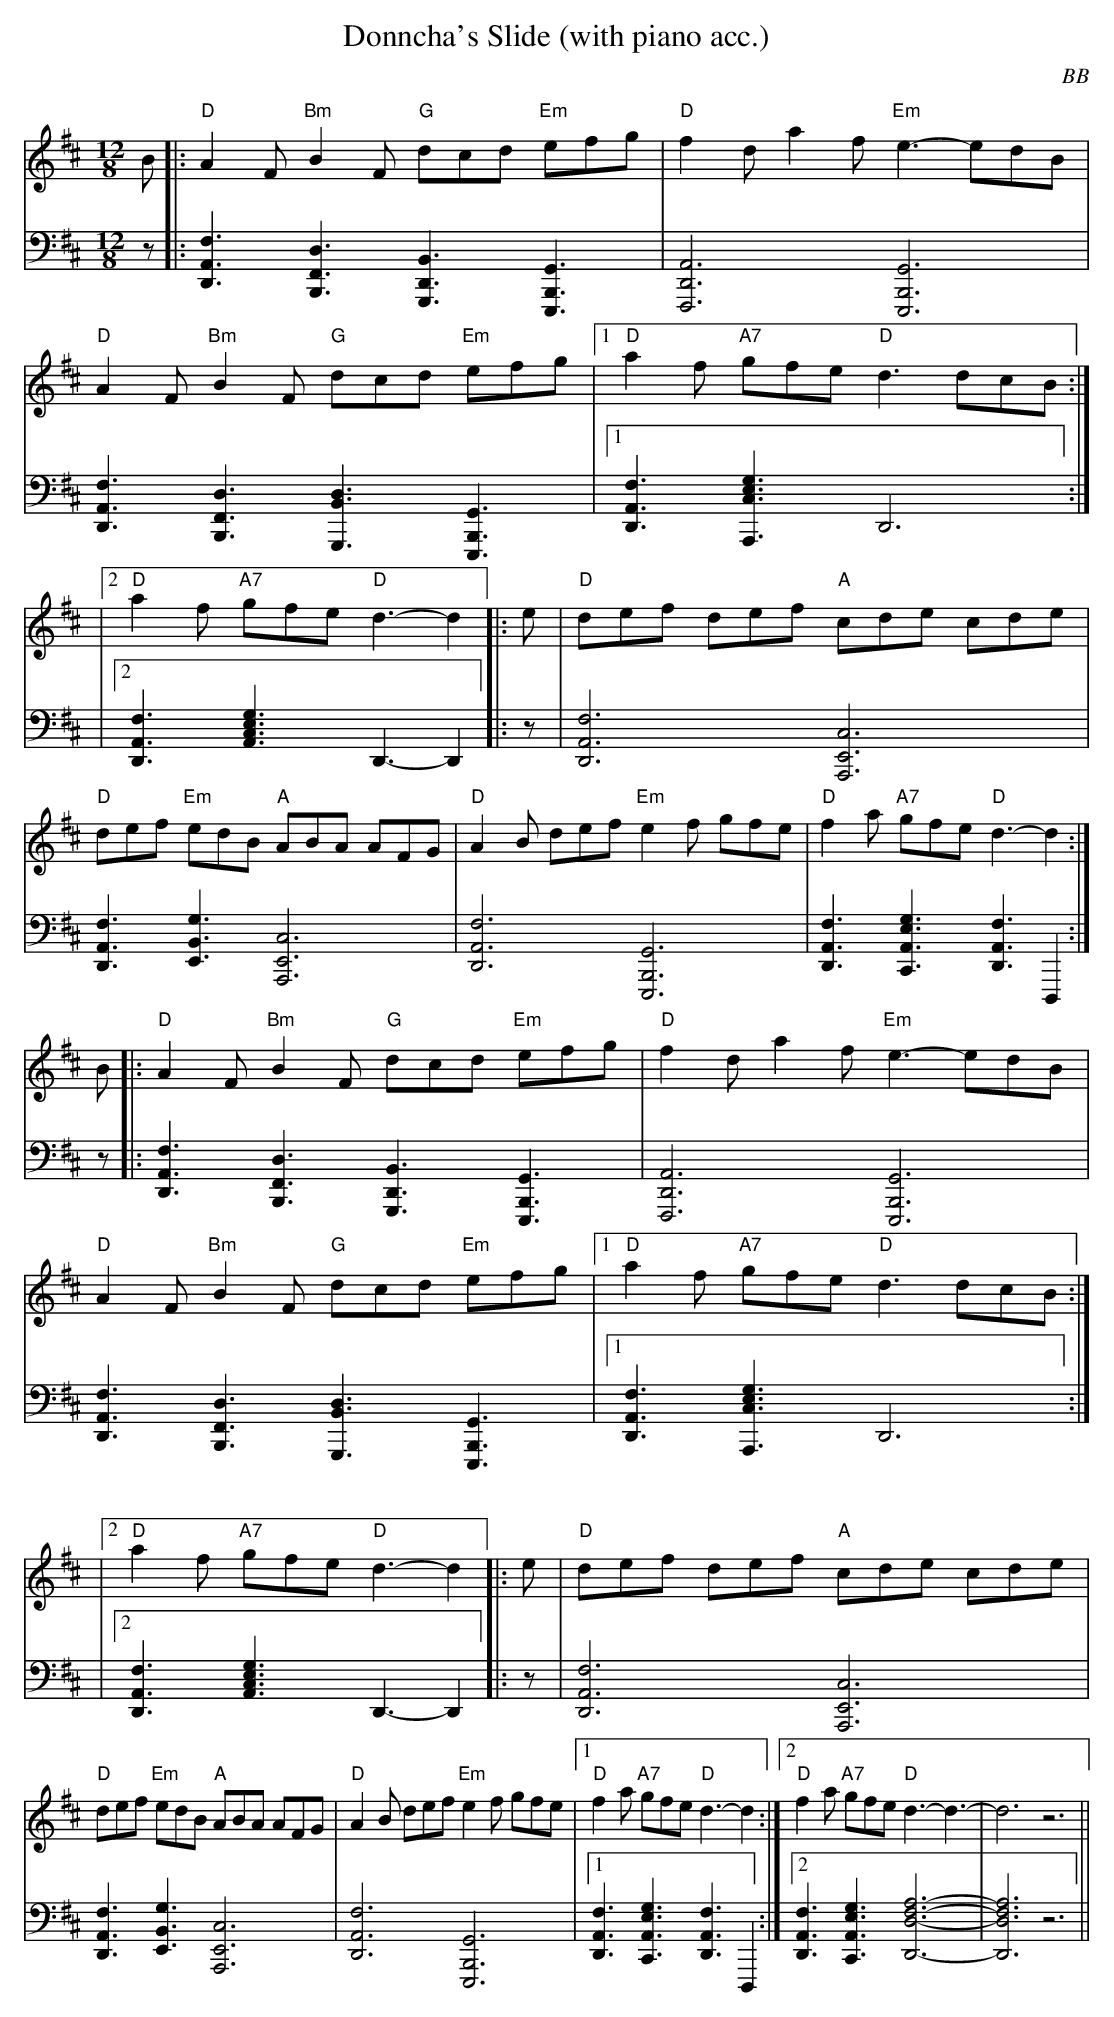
X:1
T: Donncha's Slide (with piano acc.)
C: BB
Q: 400
M: 12/8
L: 1/8
V: 1 program 1 21 %acc
V: 2 volume=70 clef=bass m=D program 1 01
K: D
[V:1] B|:"D"A2 F "Bm"B2 F "G"dcd "Em"efg | "D"f2 d a2 f "Em"e3-edB |
[V:2] z|:[A,3F3D,3][B,,3F,3D3][G,,3D,3B,3][G,3E,,3B,,3]|[A,6F,,6D,6][E,,6B,,6G,6]|
[V:1] "D"A2 F "Bm"B2 F "G"dcd "Em"efg |1 "D"a2 f "A7"gfe "D"d3 dcB :|
[V:2] [A,3F3D,3][B,,3F,3D3][G,,3D3B,3][G,3E,,3B,,3]|1 [A,3F3D,3][A,,3E3C3G3]D,6:|
[V:1] |2 "D"a2 f "A7"gfe "D"d3-d2 |: e | "D"def def "A"cde cde |
[V:2] |2 [A,3F3D,3][A,3E3C3G3]D,3-D,2 |: z |[A,6F6D,6][A,,6E,6C6]|
[V:1] "D"def "Em"edB "A"ABA AFG | "D"A2 B def "Em"e2 f gfe |"D"f2 a "A7"gfe "D"d3-d2 :|
[V:2] [A,3F3D,3][E,3B,3G3][A,,6E,6C6]|[A,6F6D,6][E,,6B,,6G,6]|[A,3F3D,3][A,3E3C,3G3]\
[A,3F3D,3] D,,2 :|
[V:1] B|:"D"A2 F "Bm"B2 F "G"dcd "Em"efg | "D"f2 d a2 f "Em"e3-edB |
[V:2] z|:[A,3F3D,3][B,,3F,3D3][G,,3D,3B,3][G,3E,,3B,,3]|[A,6F,,6D,6][E,,6B,,6G,6]|
[V:1] "D"A2 F "Bm"B2 F "G"dcd "Em"efg |1 "D"a2 f "A7"gfe "D"d3 dcB :|
[V:2] [A,3F3D,3][B,,3F,3D3][G,,3D3B,3][G,3E,,3B,,3]|1 [A,3F3D,3][A,,3E3C3G3]D,6:|
[V:1] |2 "D"a2 f "A7"gfe "D"d3-d2 |: e | "D"def def "A"cde cde |
[V:2] |2 [A,3F3D,3][A,3E3C3G3]D,3-D,2 |: z |[A,6F6D,6][A,,6E,6C6]|
[V:1] "D"def "Em"edB "A"ABA AFG | "D"A2 B def "Em"e2 f gfe |1\
"D"f2 a "A7"gfe "D"d3-d2 :|2 "D"f2 a "A7"gfe "D"d3-d3-|d6 z6 ||
[V:2] [A,3F3D,3][E,3B,3G3][A,,6E,6C6]|[A,6F6D,6][E,,6B,,6G,6]|1 [A,3F3D,3][A,3E3C,3G3]\
[A,3F3D,3] D,,2 :|2 [A,3F3D,3][A,3E3C,3G3][D,6-A6-F6-D6-]|[D,6A6F6D6] z6||
